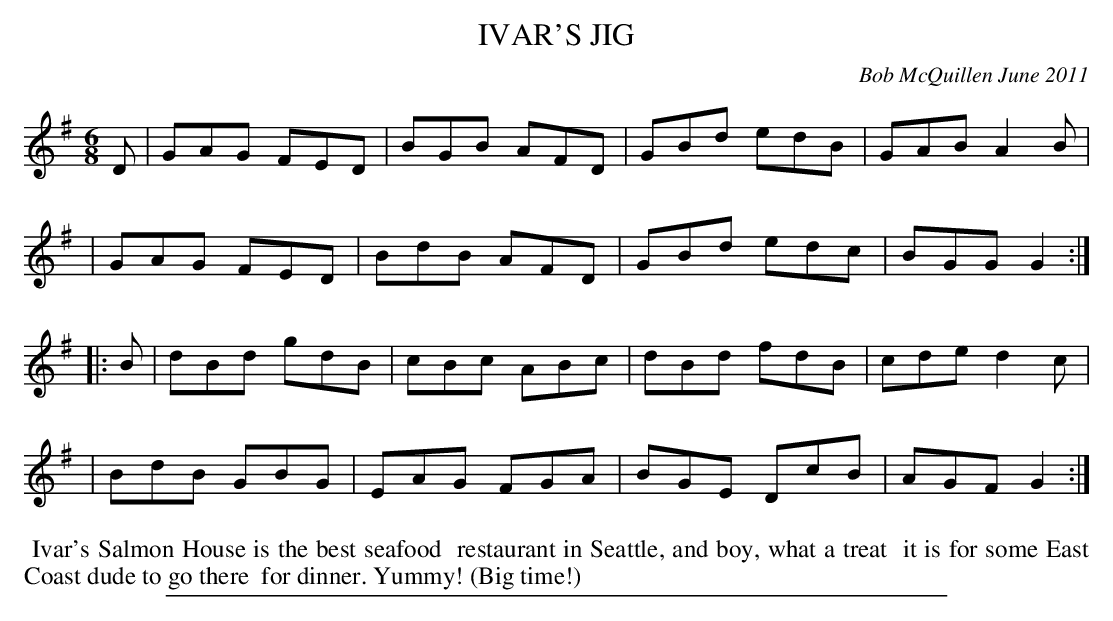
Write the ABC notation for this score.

X:1
T: IVAR'S JIG
C: Bob McQuillen June 2011
M: 6/8
L: 1/8
K: G
D \
| GAG FED | BGB AFD | GBd edB | GAB A2B |
| GAG FED | BdB AFD | GBd edc | BGG G2 :|
|: B \
| dBd gdB | cBc ABc | dBd fdB | cde d2c |
| BdB GBG | EAG FGA | BGE DcB | AGF G2 :|
